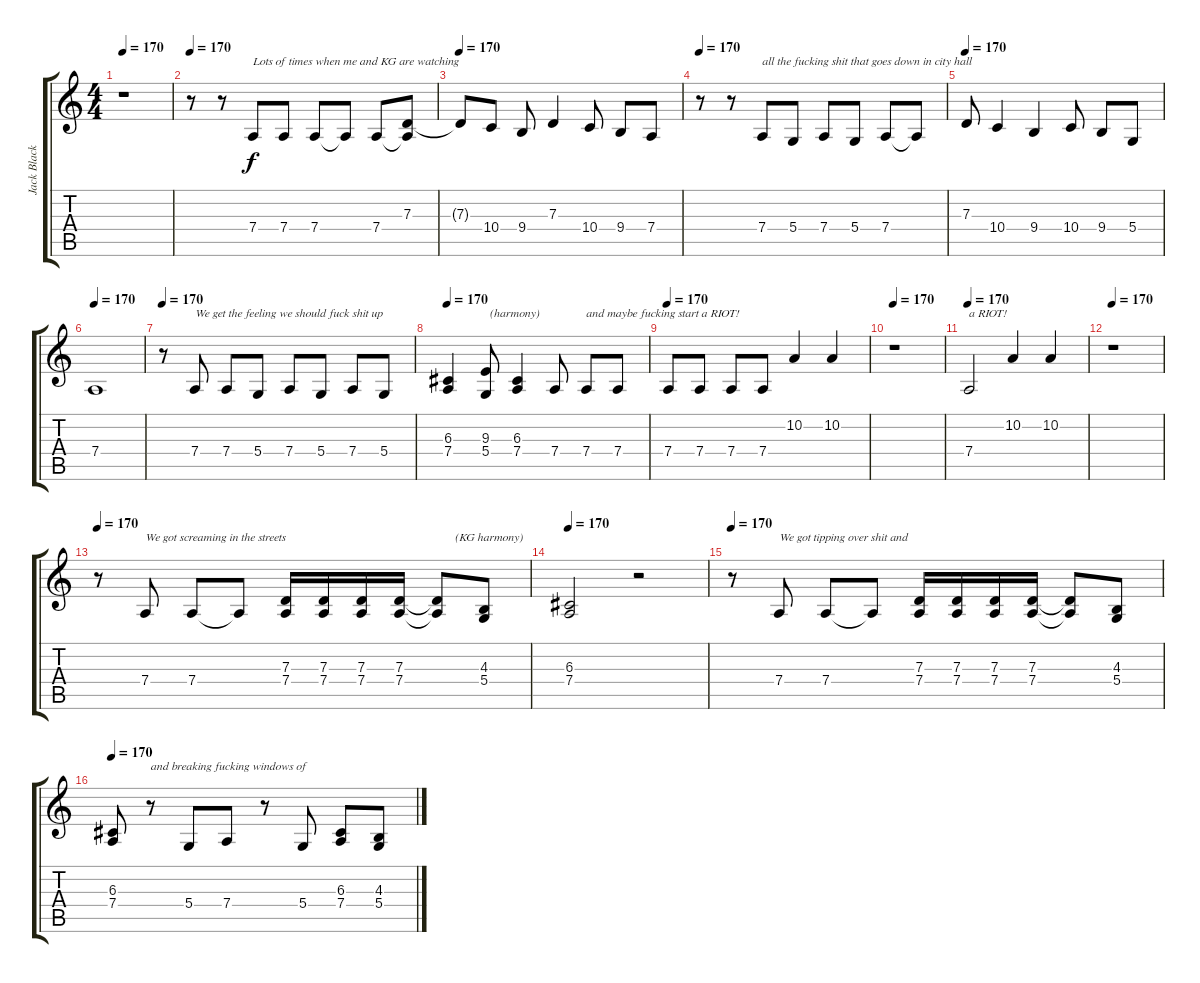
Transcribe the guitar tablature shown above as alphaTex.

\track ("Jack Black (Lead Vocals)" "Jack Black") {instrument clarinet}
\staff {score tabs}
\tuning (E4 B3 G3 D3 A2 E2) {hide}
\ts (4 4)
\tempo 170
\clef g2
\ks c
r.1{dy f} |
\tempo 170
r.8 r.8 7.4.8{txt "Lots of times when me and KG are watching"} 7.4.8 7.4.8 7.4{t}.8 7.4.8 (7.3 7.4{t}).8 |
\tempo 170
7.3{t}.8 10.4.8 9.4.8 7.3.4 10.4.8 9.4.8 7.4.8 |
\tempo 170
r.8 r.8 7.4.8{txt "all the fucking shit that goes down in city hall"} 5.4.8 7.4.8 5.4.8 7.4.8 7.4{t}.8 |
\tempo 170
7.3.8 10.4.4 9.4.4 10.4.8 9.4.8 5.4.8 |
\tempo 170
7.4.1 |
\tempo 170
r.8 7.4.8{txt "We get the feeling we should fuck shit up"} 7.4.8 5.4.8 7.4.8 5.4.8 7.4.8 5.4.8 |
\tempo 170
(6.3 7.4).4{txt "              (harmony)"} (9.3 5.4).8 (6.3 7.4).4 7.4.8 7.4.8{txt "and maybe fucking start a RIOT!"} 7.4.8 |
\tempo 170
7.4.8 7.4.8 7.4.8 7.4.8 10.2.4 10.2.4 |
\tempo 170
r.1 |
\tempo 170
7.4.2{txt "a RIOT!"} 10.2.4 10.2.4 |
\tempo 170
r.1 |
\tempo 170
r.8 7.4.8{txt "We got screaming in the streets"} 7.4.8 7.4{t}.8 (7.3 7.4).16 (7.3 7.4).16 (7.3 7.4).16 (7.3 7.4).16 (7.3{t} 7.4{t}).8{txt "      (KG harmony)"} (4.3 5.4).8 |
\tempo 170
(6.3 7.4).2 r.2 |
\tempo 170
r.8 7.4.8{txt "We got tipping over shit and"} 7.4.8 7.4{t}.8 (7.3 7.4).16 (7.3 7.4).16 (7.3 7.4).16 (7.3 7.4).16 (7.3{t} 7.4{t}).8 (4.3 5.4).8 |
\tempo 170
(6.3 7.4).8 r.8{txt "and breaking fucking windows of"} 5.4.8 7.4.8 r.8 5.4.8 (6.3 7.4).8 (4.3 5.4).8
